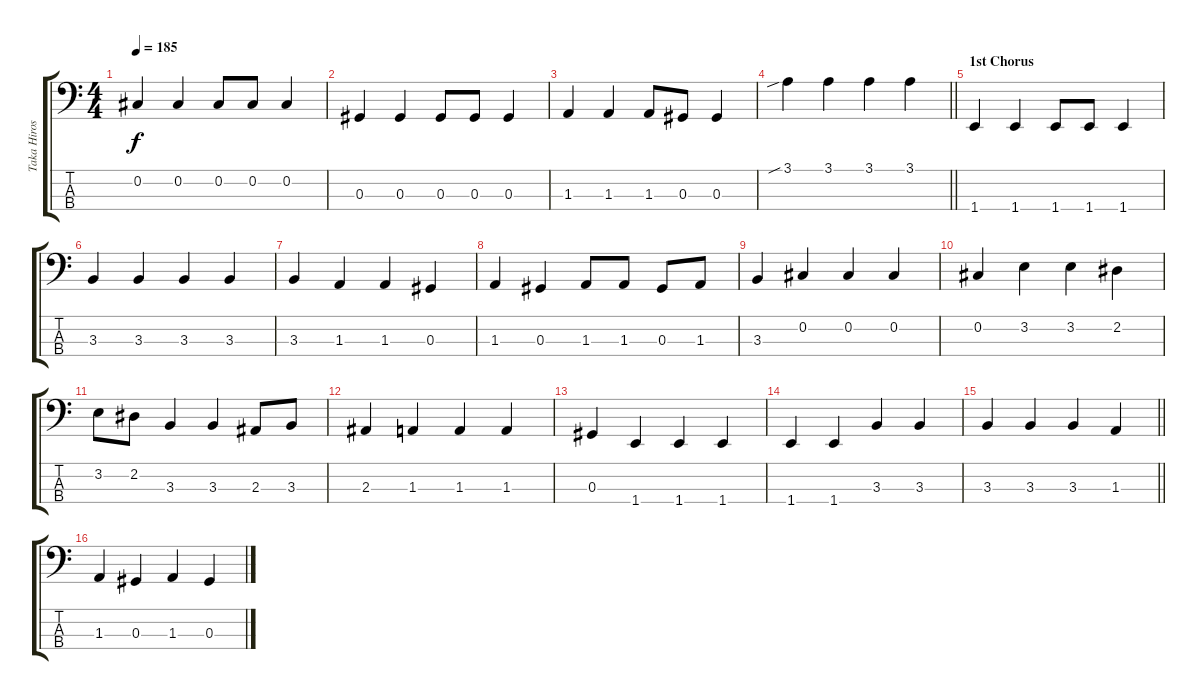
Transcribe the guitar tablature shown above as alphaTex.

\track ("Taka Hirose" "Taka Hiros") {instrument electricbassfinger}
\staff {score tabs}
\tuning (Gb2 Db2 Ab1 Eb1) {hide}
\ts (4 4)
\tempo 185
\clef f4
\ks c
0.2.4{dy f} 0.2.4 0.2.8 0.2.8 0.2.4 |
0.3.4 0.3.4 0.3.8 0.3.8 0.3.4 |
1.3.4 1.3.4 1.3.8 0.3.8 0.3.4 |
\barLineRight lightlight
3.1{sib}.4 3.1.4 3.1.4 3.1.4 |
\section ("" "1st Chorus")
1.4.4 1.4.4 1.4.8 1.4.8 1.4.4 |
3.3.4 3.3.4 3.3.4 3.3.4 |
3.3.4 1.3.4 1.3.4 0.3.4 |
1.3.4 0.3.4 1.3.8 1.3.8 0.3.8 1.3.8 |
3.3.4 0.2.4 0.2.4 0.2.4 |
0.2.4 3.2.4 3.2.4 2.2.4 |
3.2.8 2.2.8 3.3.4 3.3.4 2.3.8 3.3.8 |
2.3.4 1.3.4 1.3.4 1.3.4 |
0.3.4 1.4.4 1.4.4 1.4.4 |
1.4.4 1.4.4 3.3.4 3.3.4 |
\barLineRight lightlight
3.3.4 3.3.4 3.3.4 1.3.4 |
1.3.4 0.3.4 1.3.4 0.3.4
